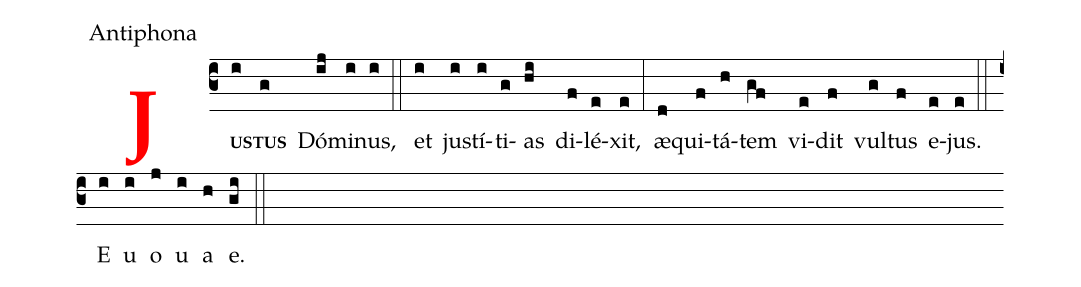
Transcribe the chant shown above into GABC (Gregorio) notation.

office-part: Antiphona;
%%
<v>\bf\textcolor{red}{J}</v><v>\bf\scriptsize{U}</v>(c3i)<v>\bf\scriptsize{STUS}</v>(g) Dó(ij)mi(i)nus,(i)   (::)
et(i) ju(i)stí(i)ti(g)as(hi) di(f)lé(e)xit,(e) (:)
æ(d)qui(f)tá(h)tem(gf) vi(e)dit(f) vul(g)tus(f) e(e)jus.(e)
(::) E(i) u(i) o(j) u(i) a(h) e.(gi) (::)
